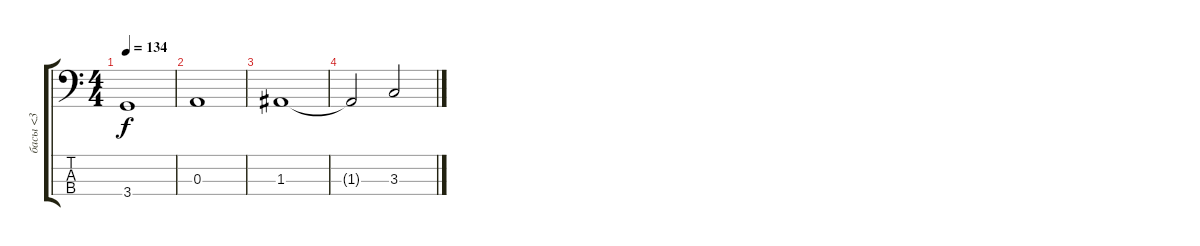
\track ("басы <3" "басы <3") {instrument electricbasspick}
\staff {score tabs}
\tuning (G2 D2 A1 E1) {hide}
\ts (4 4)
\tempo 134
\clef f4
\ks c
3.4.1{dy f} |
0.3.1 |
1.3.1 |
1.3{t}.2 3.3.2
